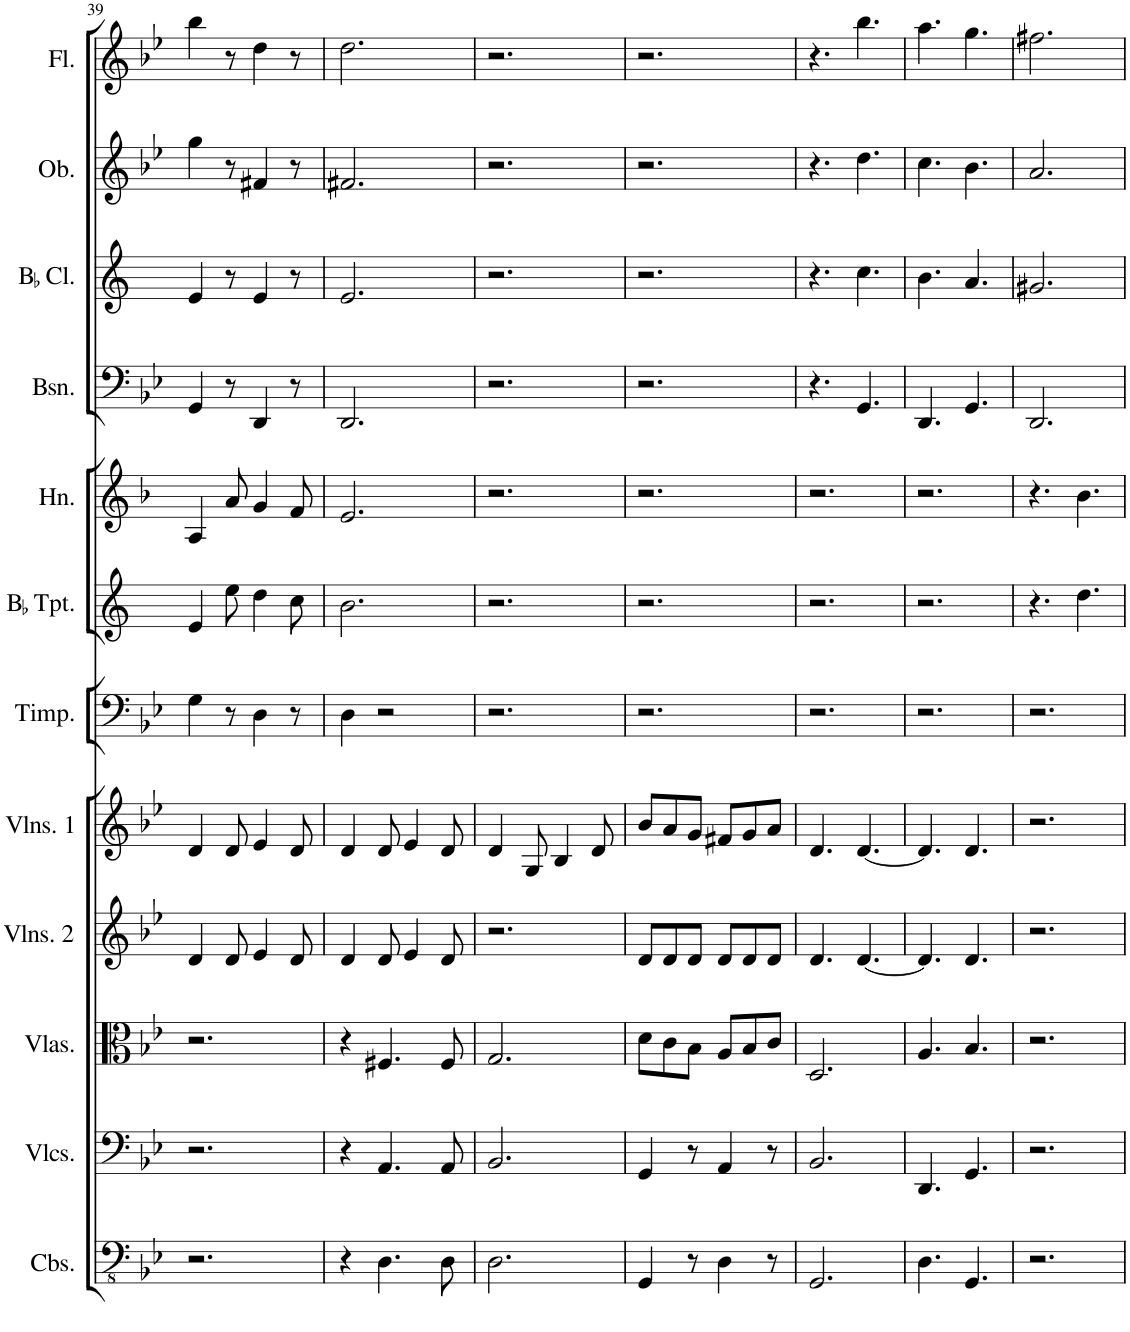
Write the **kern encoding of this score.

**kern	**kern	**kern	**kern	**kern	**kern	**kern	**kern	**kern	**kern	**kern	**kern
*part12	*part11	*part10	*part9	*part8	*part7	*part6	*part5	*part4	*part3	*part2	*part1
*staff12	*staff11	*staff10	*staff9	*staff8	*staff7	*staff6	*staff5	*staff4	*staff3	*staff2	*staff1
*I"Contrabasses	*I"Violoncellos	*I"Violas	*I"Violins 2	*I"Violins 1	*I"Timpani	*I"BaccidentalFlat Trumpet	*I"Horn	*I"Bassoon	*I"BaccidentalFlat Clarinet	*I"Oboe	*I"Flute
*I'Cbs.	*I'Vlcs.	*I'Vlas.	*I'Vlns. 2	*I'Vlns. 1	*I'Timp.	*I'BaccidentalFlat Tpt.	*I'Hn.	*I'Bsn.	*I'BaccidentalFlat Cl.	*I'Ob.	*I'Fl.
!!LO:PB:g=z
*clefFv4	*clefF4	*clefC3	*clefG2	*clefG2	*clefF4	*clefG2	*clefG2	*clefF4	*clefG2	*clefG2	*clefG2
*	*	*	*	*	*	*Trd1c2	*Trd4c7	*	*Trd1c2	*	*
*k[b-e-]	*k[b-e-]	*k[b-e-]	*k[b-e-]	*k[b-e-]	*k[b-e-]	*k[]	*k[b-]	*k[b-e-]	*k[]	*k[b-e-]	*k[b-e-]
*M6/8	*M6/8	*M6/8	*M6/8	*M6/8	*M6/8	*M6/8	*M6/8	*M6/8	*M6/8	*M6/8	*M6/8
=39	=39	=39	=39	=39	=39	=39	=39	=39	=39	=39	=39
2.r	2.r	2.r	4d/	4d/	4G\	4e/	4A/	4GG/	4e/	4gg\	4bb-\
.	.	.	8d/	8d/	8r	8ee\	8a/	8r	8r	8r	8r
.	.	.	4e-/	4e-/	4D\	4dd\	4g/	4DD/	4e/	4f#X/	4dd\
.	.	.	8d/	8d/	8r	8cc\	8f/	8r	8r	8r	8r
=40	=40	=40	=40	=40	=40	=40	=40	=40	=40	=40	=40
4r	4r	4r	4d/	4d/	4D\	2.b\	2.e/	2.DD/	2.e/	2.f#X/	2.dd\
4.DD\	4.AA/	4.F#X/	8d/	8d/	2r	.	.	.	.	.	.
.	.	.	4e-/	4e-/	.	.	.	.	.	.	.
8DD\	8AA/	8F#/	8d/	8d/	.	.	.	.	.	.	.
=41	=41	=41	=41	=41	=41	=41	=41	=41	=41	=41	=41
2.DD\	2.BB-/	2.G/	2.r	4d/	2.r	2.r	2.r	2.r	2.r	2.r	2.r
.	.	.	.	8G/	.	.	.	.	.	.	.
.	.	.	.	4B-/	.	.	.	.	.	.	.
.	.	.	.	8d/	.	.	.	.	.	.	.
=42	=42	=42	=42	=42	=42	=42	=42	=42	=42	=42	=42
4GGG/	4GG/	8d\L	8d/L	8b-/L	2.r	2.r	2.r	2.r	2.r	2.r	2.r
.	.	8c\	8d/	8a/	.	.	.	.	.	.	.
8r	8r	8B-\J	8d/J	8g/J	.	.	.	.	.	.	.
4DD\	4AA/	8A/L	8d/L	8f#X/L	.	.	.	.	.	.	.
.	.	8B-/	8d/	8g/	.	.	.	.	.	.	.
8r	8r	8c/J	8d/J	8a/J	.	.	.	.	.	.	.
=43	=43	=43	=43	=43	=43	=43	=43	=43	=43	=43	=43
2.GGG/	2.BB-/	2.D/	4.d/	4.d/	2.r	2.r	2.r	4.r	4.r	4.r	4.r
.	.	.	[4.d/	[4.d/	.	.	.	4.GG/	4.cc\	4.dd\	4.bb-\
=44	=44	=44	=44	=44	=44	=44	=44	=44	=44	=44	=44
4.DD\	4.DD/	4.A/	4.d/]	4.d/]	2.r	2.r	2.r	4.DD/	4.b\	4.cc\	4.aa\
4.GGG/	4.GG/	4.B-/	4.d/	4.d/	.	.	.	4.GG/	4.a/	4.b-\	4.gg\
=45	=45	=45	=45	=45	=45	=45	=45	=45	=45	=45	=45
2.r	2.r	2.r	2.r	2.r	2.r	4.r	4.r	2.DD/	2.g#X/	2.a/	2.ff#X\
.	.	.	.	.	.	4.dd\	4.b-\	.	.	.	.
=	=	=	=	=	=	=	=	=	=	=	=
*-	*-	*-	*-	*-	*-	*-	*-	*-	*-	*-	*-
